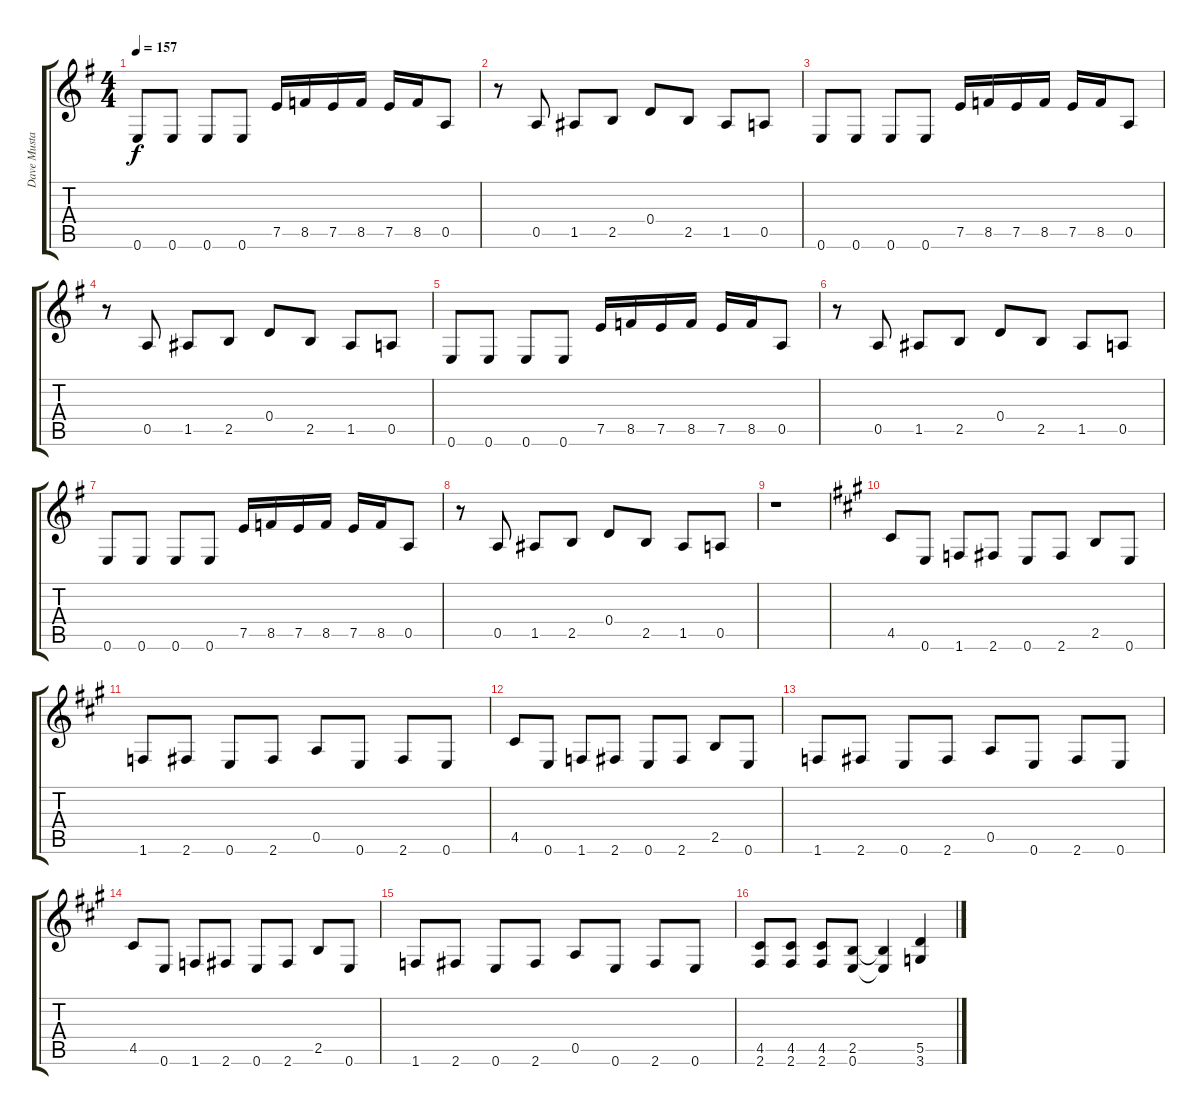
\track ("Dave Mustaine" "Dave Musta") {instrument distortionguitar}
\staff {score tabs}
\tuning (E4 B3 G3 D3 A2 E2) {hide}
\ts (4 4)
\tempo 157
\clef g2
\ks g
0.6.8{dy f} 0.6.8 0.6.8 0.6.8 7.5.16 8.5.16 7.5.16 8.5.16 7.5.16 8.5.16 0.5.8 |
r.8 0.5.8 1.5.8 2.5.8 0.4.8 2.5.8 1.5.8 0.5.8 |
0.6.8 0.6.8 0.6.8 0.6.8 7.5.16 8.5.16 7.5.16 8.5.16 7.5.16 8.5.16 0.5.8 |
r.8 0.5.8 1.5.8 2.5.8 0.4.8 2.5.8 1.5.8 0.5.8 |
0.6.8 0.6.8 0.6.8 0.6.8 7.5.16 8.5.16 7.5.16 8.5.16 7.5.16 8.5.16 0.5.8 |
r.8 0.5.8 1.5.8 2.5.8 0.4.8 2.5.8 1.5.8 0.5.8 |
0.6.8 0.6.8 0.6.8 0.6.8 7.5.16 8.5.16 7.5.16 8.5.16 7.5.16 8.5.16 0.5.8 |
r.8 0.5.8 1.5.8 2.5.8 0.4.8 2.5.8 1.5.8 0.5.8 |
r.1 |
\ks a
4.5.8 0.6.8 1.6.8 2.6.8 0.6.8 2.6.8 2.5.8 0.6.8 |
1.6.8 2.6.8 0.6.8 2.6.8 0.5.8 0.6.8 2.6.8 0.6.8 |
4.5.8 0.6.8 1.6.8 2.6.8 0.6.8 2.6.8 2.5.8 0.6.8 |
1.6.8 2.6.8 0.6.8 2.6.8 0.5.8 0.6.8 2.6.8 0.6.8 |
4.5.8 0.6.8 1.6.8 2.6.8 0.6.8 2.6.8 2.5.8 0.6.8 |
1.6.8 2.6.8 0.6.8 2.6.8 0.5.8 0.6.8 2.6.8 0.6.8 |
(4.5 2.6).8 (4.5 2.6).8 (4.5 2.6).8 (2.5 0.6).8 (2.5{t} 0.6{t}).4 (5.5 3.6).4
